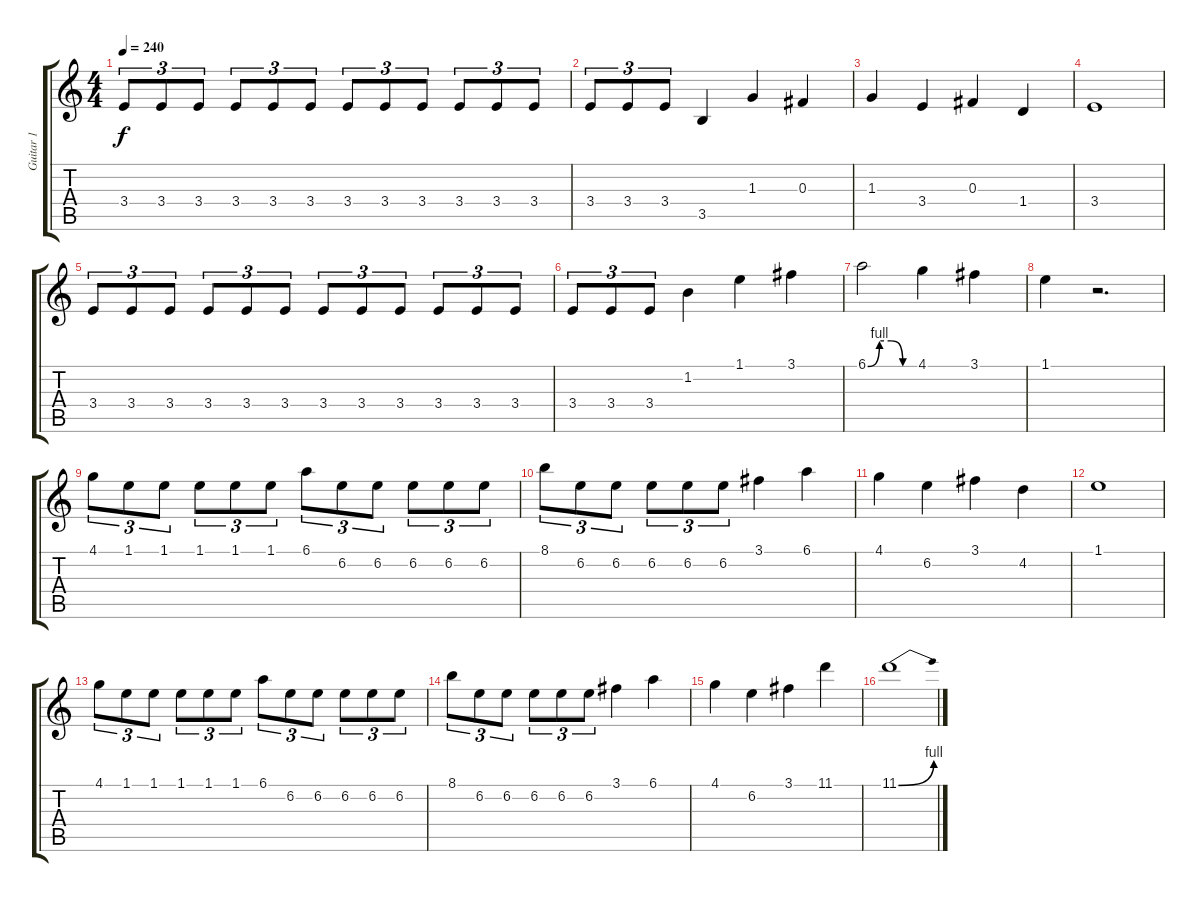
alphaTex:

\track ("Guitar 1" "Guitar 1") {instrument distortionguitar}
\staff {score tabs}
\tuning (Eb4 Bb3 Gb3 Db3 Ab2 Db2) {hide}
\ts (4 4)
\tempo 240
\clef g2
\ks c
3.4.8{tu (3 2) dy f instrument distortionguitar} 3.4.8{tu (3 2)} 3.4.8{tu (3 2)} 3.4.8{tu (3 2)} 3.4.8{tu (3 2)} 3.4.8{tu (3 2)} 3.4.8{tu (3 2)} 3.4.8{tu (3 2)} 3.4.8{tu (3 2)} 3.4.8{tu (3 2)} 3.4.8{tu (3 2)} 3.4.8{tu (3 2)} |
3.4.8{tu (3 2)} 3.4.8{tu (3 2)} 3.4.8{tu (3 2)} 3.5.4 1.3.4 0.3.4 |
1.3.4 3.4.4 0.3.4 1.4.4 |
3.4.1 |
3.4.8{tu (3 2)} 3.4.8{tu (3 2)} 3.4.8{tu (3 2)} 3.4.8{tu (3 2)} 3.4.8{tu (3 2)} 3.4.8{tu (3 2)} 3.4.8{tu (3 2)} 3.4.8{tu (3 2)} 3.4.8{tu (3 2)} 3.4.8{tu (3 2)} 3.4.8{tu (3 2)} 3.4.8{tu (3 2)} |
3.4.8{tu (3 2)} 3.4.8{tu (3 2)} 3.4.8{tu (3 2)} 1.2.4 1.1.4 3.1.4 |
6.1{be (custom 0 0 15 4 30 4 45 0 60 0)}.2 4.1.4 3.1.4 |
1.1.4 r.2{d} |
4.1.8{tu (3 2)} 1.1.8{tu (3 2)} 1.1.8{tu (3 2)} 1.1.8{tu (3 2)} 1.1.8{tu (3 2)} 1.1.8{tu (3 2)} 6.1.8{tu (3 2)} 6.2.8{tu (3 2)} 6.2.8{tu (3 2)} 6.2.8{tu (3 2)} 6.2.8{tu (3 2)} 6.2.8{tu (3 2)} |
8.1.8{tu (3 2)} 6.2.8{tu (3 2)} 6.2.8{tu (3 2)} 6.2.8{tu (3 2)} 6.2.8{tu (3 2)} 6.2.8{tu (3 2)} 3.1.4 6.1.4 |
4.1.4 6.2.4 3.1.4 4.2.4 |
1.1.1 |
4.1.8{tu (3 2)} 1.1.8{tu (3 2)} 1.1.8{tu (3 2)} 1.1.8{tu (3 2)} 1.1.8{tu (3 2)} 1.1.8{tu (3 2)} 6.1.8{tu (3 2)} 6.2.8{tu (3 2)} 6.2.8{tu (3 2)} 6.2.8{tu (3 2)} 6.2.8{tu (3 2)} 6.2.8{tu (3 2)} |
8.1.8{tu (3 2)} 6.2.8{tu (3 2)} 6.2.8{tu (3 2)} 6.2.8{tu (3 2)} 6.2.8{tu (3 2)} 6.2.8{tu (3 2)} 3.1.4 6.1.4 |
4.1.4 6.2.4 3.1.4 11.1.4 |
11.1{be (bend 0 0 60 4)}.1
